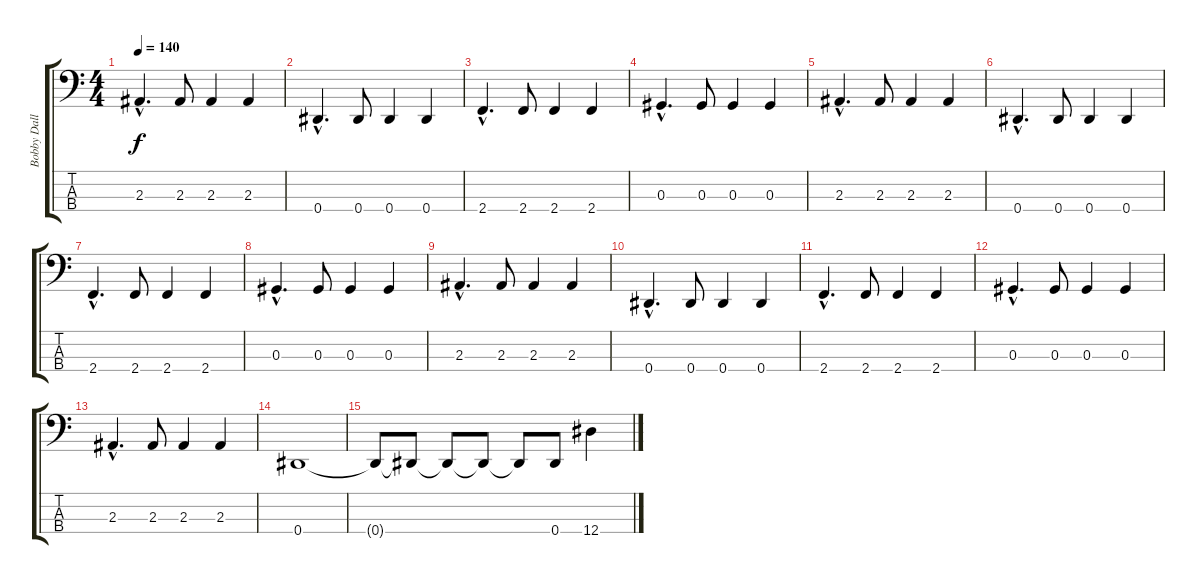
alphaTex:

\track ("Bobby Dall - Bass Guitar" "Bobby Dall") {instrument electricbasspick}
\staff {score tabs}
\tuning (Gb2 Db2 Ab1 Eb1) {hide}
\ts (4 4)
\tempo 140
\clef f4
\ks c
2.3{hac}.4{d dy f} 2.3.8 2.3.4 2.3.4 |
0.4{hac}.4{d} 0.4.8 0.4.4 0.4.4 |
2.4{hac}.4{d} 2.4.8 2.4.4 2.4.4 |
0.3{hac}.4{d} 0.3.8 0.3.4 0.3.4 |
2.3{hac}.4{d} 2.3.8 2.3.4 2.3.4 |
0.4{hac}.4{d} 0.4.8 0.4.4 0.4.4 |
2.4{hac}.4{d} 2.4.8 2.4.4 2.4.4 |
0.3{hac}.4{d} 0.3.8 0.3.4 0.3.4 |
2.3{hac}.4{d} 2.3.8 2.3.4 2.3.4 |
0.4{hac}.4{d} 0.4.8 0.4.4 0.4.4 |
2.4{hac}.4{d} 2.4.8 2.4.4 2.4.4 |
0.3{hac}.4{d} 0.3.8 0.3.4 0.3.4 |
2.3{hac}.4{d} 2.3.8 2.3.4 2.3.4 |
0.4.1 |
0.4{t}.8 0.4{t}.8 0.4{t}.8 0.4{t}.8 0.4{t}.8 0.4.8 12.4.4
